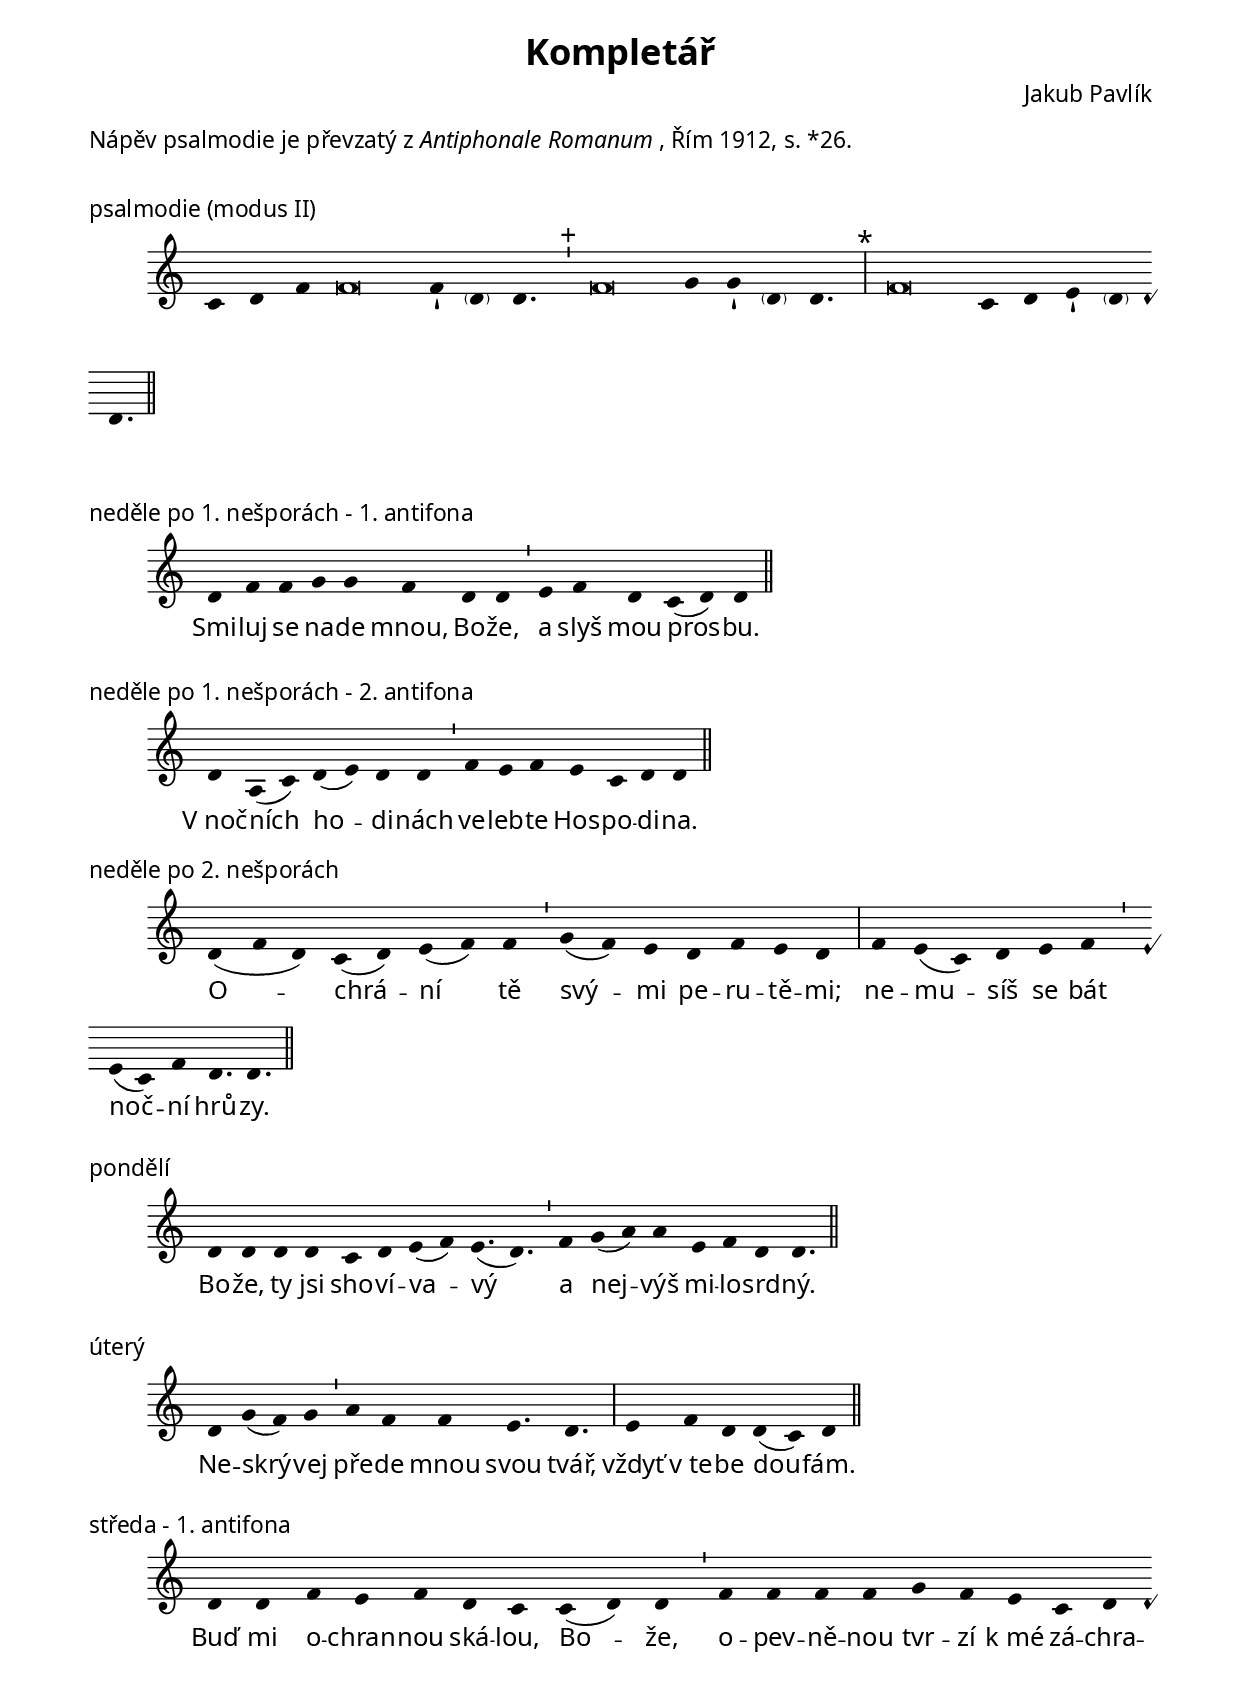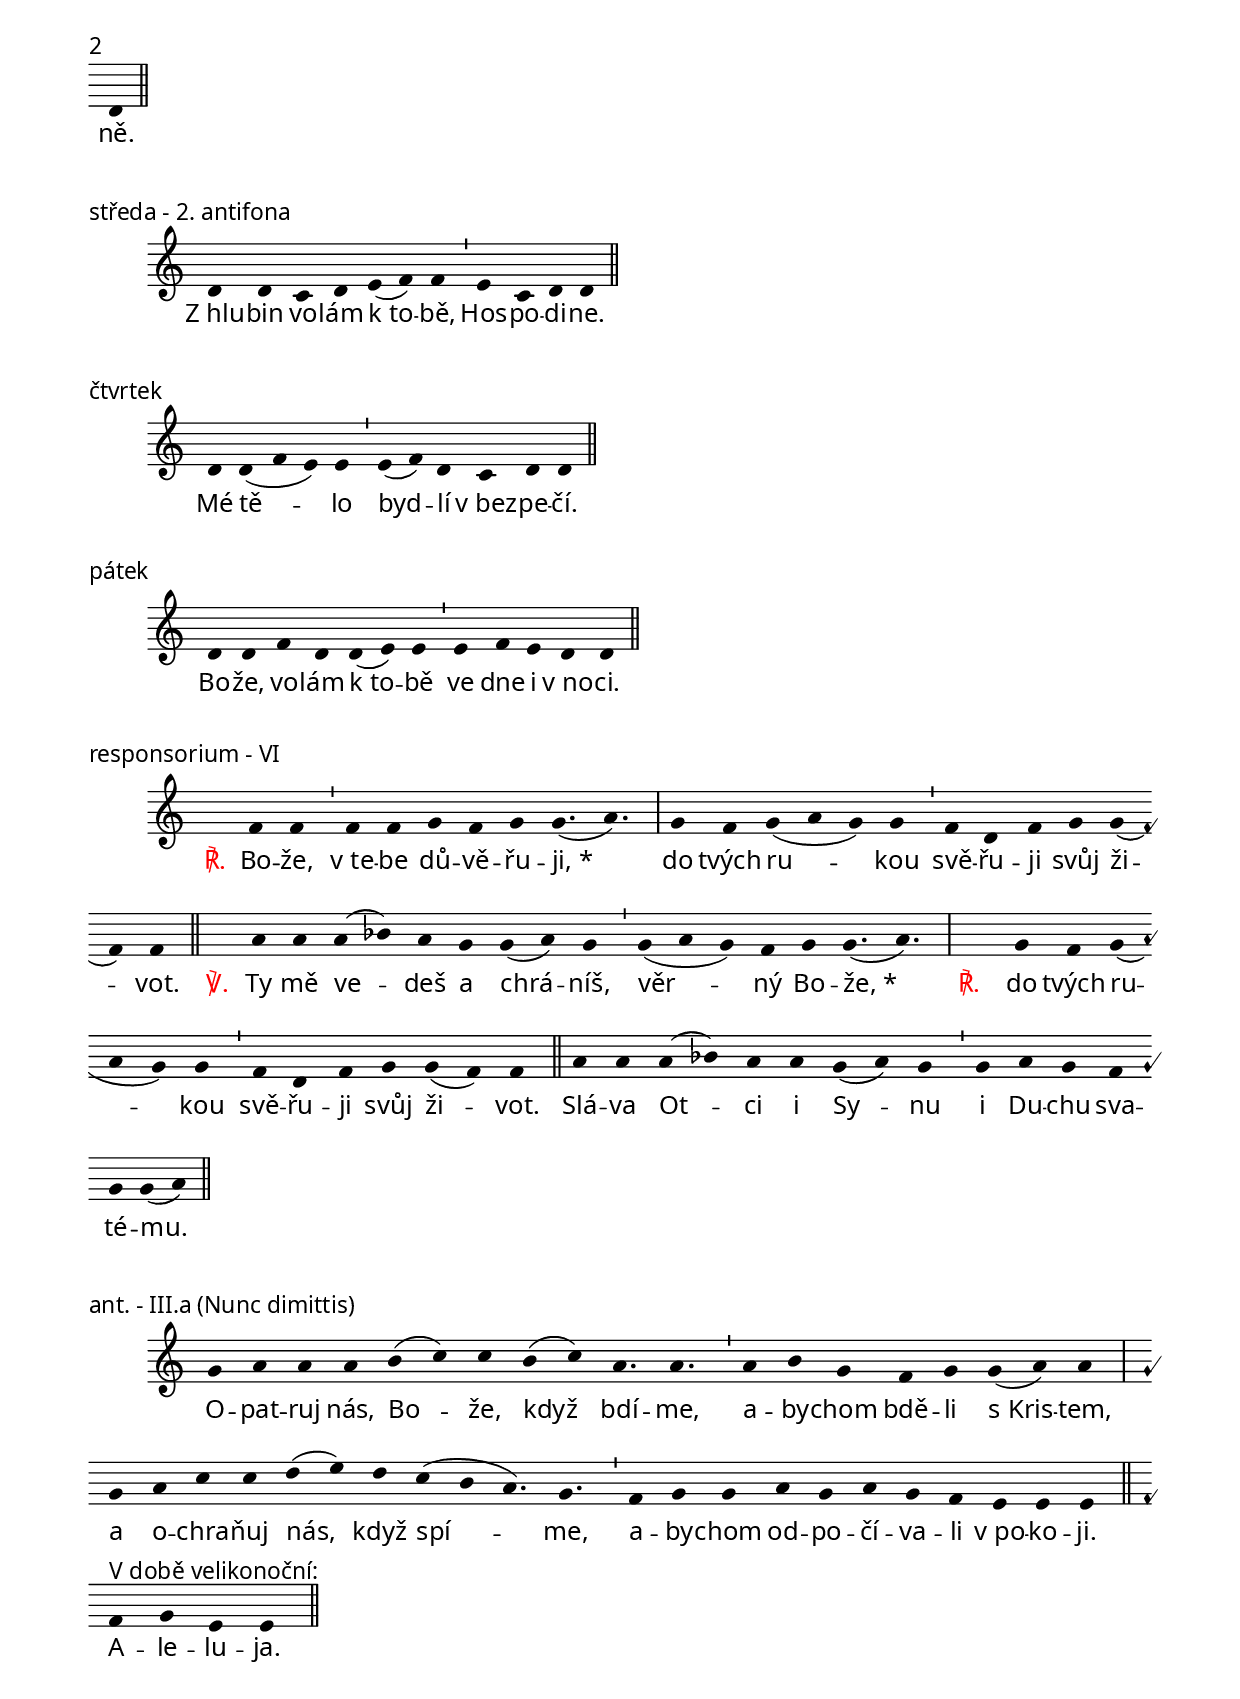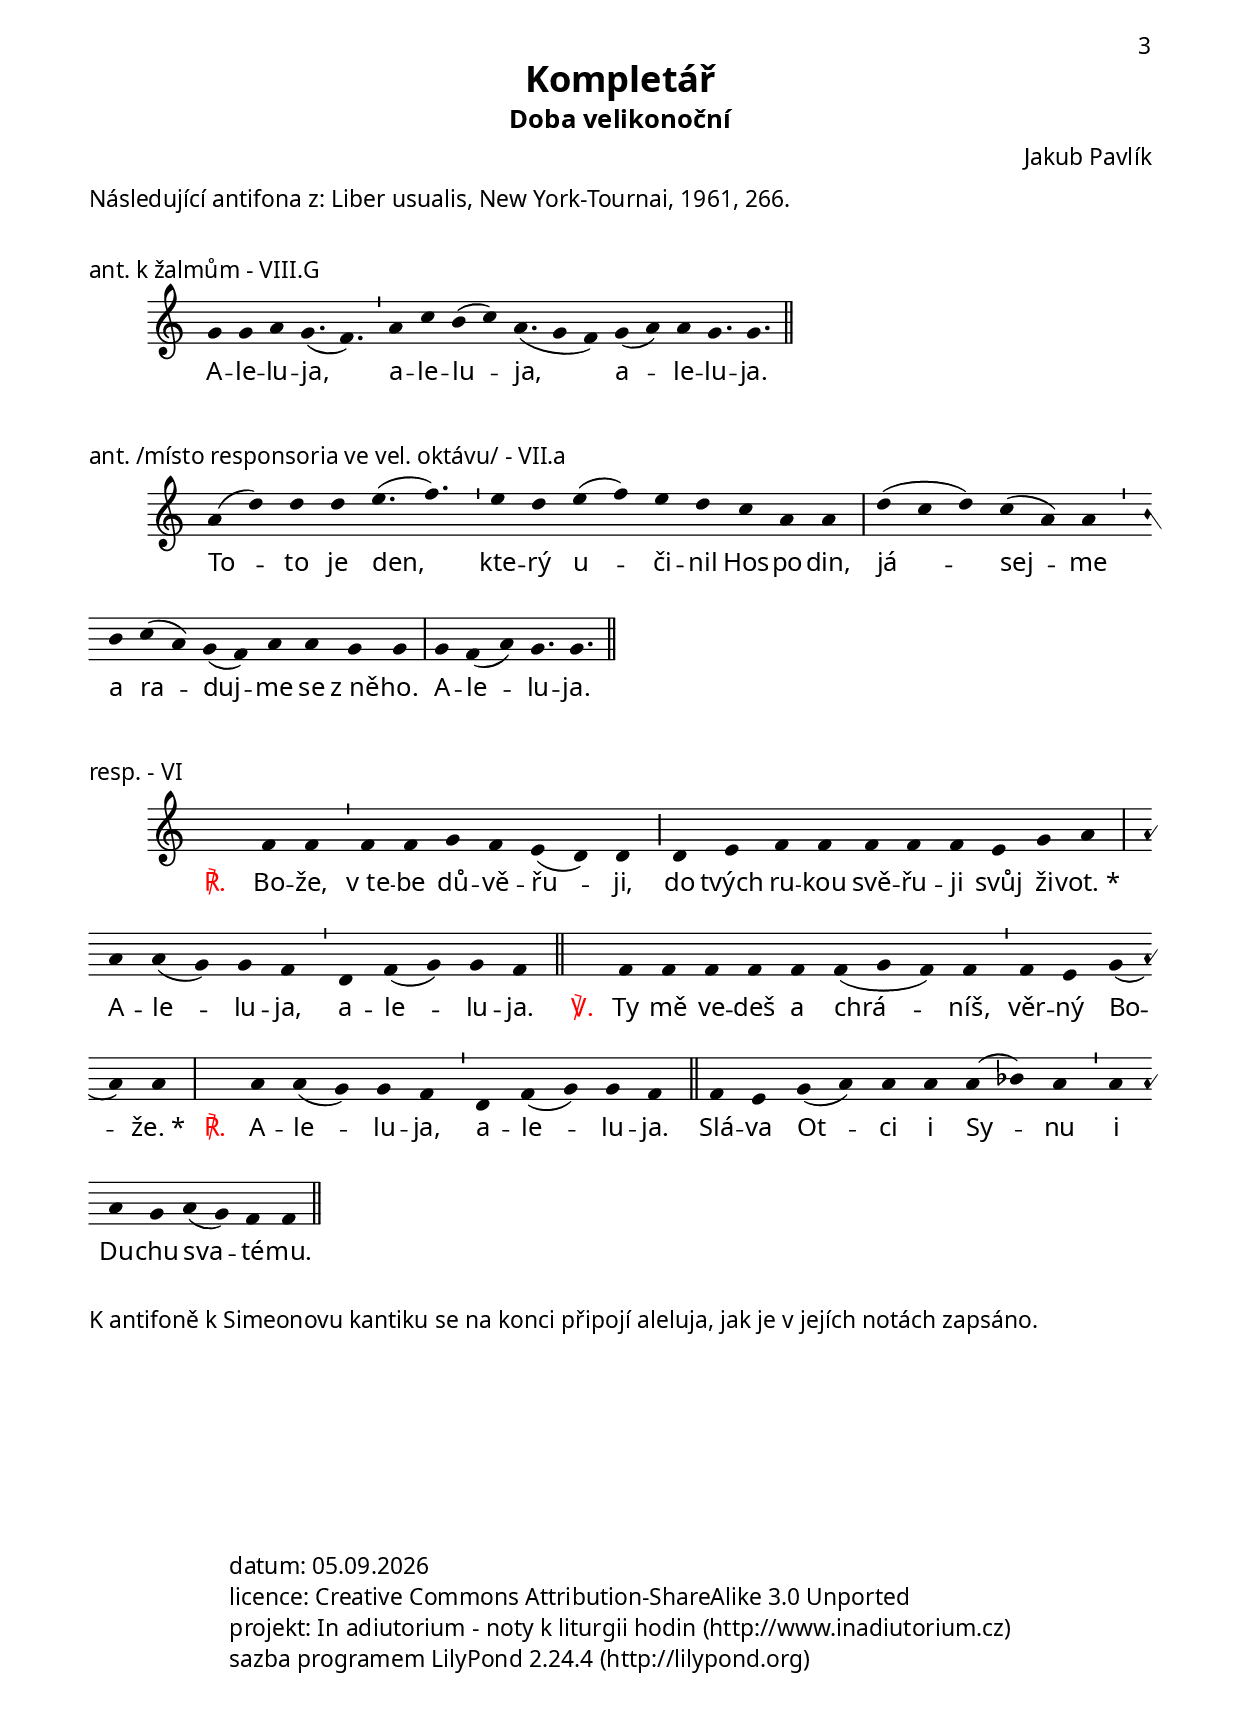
\version "2.12.3"

\header {
  title = "Kompletář"
  composer = "Jakub Pavlík"
}

\include "spolecne.ly"
\include "dilyresponsorii.ly"

\paper {
  ragged-bottom=##f
  ragged-last-bottom=##f
  
  % kvuli poznamce na zacatku, aby se k ni neprilepil titulek prvni antifony
  markup-markup-spacing #'minimum-distance = #5
}

\markup {
  \wordwrap {
    Nápěv psalmodie je převzatý z \italic{Antiphonale Romanum}, Řím 1912, s. *26.
  }
}

\score {
  \relative c' {
    \choralniRezim
    
    c d f f\breve f4-| \parenthesize d d4. \barMin \mark "+"
    f\breve g4 g-| \parenthesize d d4. \barMax \mark "*"
    f\breve c4 d e-| \parenthesize d d4. \barFinalis
  }
  \header {
    quid = "psalmodie"
    modus = "II"
    differentia = ""
    piece = "psalmodie (modus II)"
    id = "psalmodie"
  }
}

\score {
  \relative c' {
    \choralniRezim

    d4 f f g g f d d \barMin e f d c( d) d \barFinalis
  }
  \addlyrics {
    Smi -- luj se na -- de mnou, Bo -- že, a slyš mou pros -- bu.
  }
  \header {
    quid = "1. ant."
    modus = "II"
    differentia = "D"
    piece = "neděle po 1. nešporách - 1. antifona"
    id = "nei1"
  }
}

\score {
  \relative c' {
    \choralniRezim
    d4 a( c) d( e) d d \barMin
    f4 e f e c d d4 \barFinalis
  }
  \addlyrics {
    V_noč -- ních ho -- di -- nách ve -- leb -- te Hos -- po -- di -- na.
  }
  \header {
    quid = "2. ant."
    modus = "II"
    differentia = "D"
    piece = "neděle po 1. nešporách - 2. antifona"
    id = "nei2"
  }
}

\score {
  \relative c' {
    \choralniRezim
    d4( f d) c( d) e( f) f \barMin
    g( f) e d f e d \barMax
    f e( c) d e f \barMin
    e( c) f d4. d4. \barFinalis
  }
  \addlyrics {
    O -- chrá -- ní tě svý -- mi pe -- ru -- tě -- mi;
    ne -- mu -- síš se bát noč -- ní hrů -- zy.
  }
  \header {
    quid = "ant."
    modus = "II"
    differentia = "D"
    piece = "neděle po 2. nešporách"
    id = "neii"
  }
}

\score {
  \relative c' {
    \choralniRezim
    d4 d d d c d e( f) e4.( d) \barMin f4 g( a) a e f d d4. \barFinalis
  }
  \addlyrics {
    Bo -- že, ty jsi sho -- ví -- va -- vý a nej -- výš mi -- lo -- srd -- ný.
  }
  \header {
    quid = "ant."
    modus = "II"
    differentia = "D"
    piece = "pondělí"
    id = "po"
  }
}

\score {
  \relative c' {
    \choralniRezim
    d4 g( f) g \barMin a f f e4. d \barMax
    e4 f d d( c) d \barFinalis
  }
  \addlyrics {
    Ne -- skrý -- vej pře -- de mnou svou tvář,
    vždyť v_te -- be dou -- fám.
  }
  \header {
    quid = "ant."
    modus = "II"
    differentia = "D"
    piece = "úterý"
    id = "ut"
  }
}

\score {
  \relative c' {
    \choralniRezim
    d4 d f e f d c c( d) d \barMin
    f f f f g f e c d d \barFinalis
  }
  \addlyrics {
    Buď mi o -- chran -- nou ská -- lou, Bo -- že,
    o -- pev -- ně -- nou tvr -- zí k_mé zá -- chra -- ně.
  }
  \header {
    quid = "1. ant."
    modus = "II"
    differentia = "D"
    piece = "středa - 1. antifona"
    id = "st1"
  }
}

\score {
  \relative c' {
    \choralniRezim
    d4 d c d e( f) f \barMin
    e c d d \barFinalis
  }
  \addlyrics {
    Z_hlu -- bin vo -- lám k_to -- bě, Hos -- po -- di -- ne.
  }
  \header {
    quid = "2. ant."
    modus = "II"
    differentia = "D"
    piece = "středa - 2. antifona"
    id = "st2"
  }
}

\score {
  \relative c' {
    \choralniRezim
    d4 d( f e) e \barMin e( f) d c d d \barFinalis
  }
  \addlyrics {
    Mé tě -- lo byd -- lí v_bez -- pe -- čí.
  }
  \header {
    quid = "ant."
    modus = "II"
    differentia = "D"
    piece = "čtvrtek"
    id = "ct"
  }
}

\score {
  \relative c' {
    \choralniRezim
    d4 d f d d( e) e \barMin e f e d d \barFinalis
  }
  \addlyrics {
    Bo -- že, vo -- lám k_to -- bě ve dne i v_no -- ci.
  }
  \header {
    quid = "ant."
    modus = "II"
    differentia = "D"
    piece = "pátek"
    id = "pa"
  }
}

\score {
  \relative c' {
    \choralniRezim
    
    % R
    \neviditelna f
    f4 f \barMin f f g f g g4.( a) \barMax
    g4 f g( a g) g \barMin f d f g g( f) f \barFinalis
    % V
    \neviditelna a
    a4 a a( bes) a g g( a) g \barMin g( a g) f g g4.( a) \barMax
    % R
    \neviditelna g
    g4 f g( a g) g \barMin f d f g g( f) f \barFinalis
    % Slava
    \respVIdoxologie \barFinalis
  }
  \addlyrics {
    \Response Bo -- že, v_te -- be dů -- vě -- řu -- ji,_*
    do tvých ru -- kou svě -- řu -- ji svůj ži -- vot.
    \Verse Ty mě ve -- deš a chrá -- níš, věr -- ný Bo -- že,_*
    \Response do tvých ru -- kou svě -- řu -- ji svůj ži -- vot.
    \textRespDoxologie
  }
  \header {
    quid = "resp."
    modus = "VI"
    piece = "responsorium - VI"
    id = "resp"
  }
}

\score {
  \relative c'' {
    \choralniRezim
    g4 a a a b( c) c b( c) a4. a \barMin
    a4 b g f g g( a) a \barMax
    g a c c d( e) d c( b a4.) g \barMin
    f4 g g a g a g f e e e \barFinalis
    f^\markup{V době velikonoční:} g e e \barFinalis
  }
  \addlyrics {
    O -- pat -- ruj nás, Bo -- že, když bdí -- me,
    a -- by -- chom bdě -- li s_Kris -- tem,
    a o -- chra -- ňuj nás, když spí -- me,
    a -- by -- chom od -- po -- čí -- va -- li v_po -- ko -- ji.
    A -- le -- lu -- ja.
  }
  \header {
    quid = "ant."
    modus = "III"
    differentia = "a" 
    psalmus = "Nunc dimittis"
    piece = \markup {\sestavTitulek}
    id = "sim"
  }
}
  
\bookpart {
  \header {
    subtitle = "Doba velikonoční" 
  }
  
  % Tato cast obsahuje mene not a proto je lepsi, aby se, narozdil
  % od prvni casti, noty neroztahovaly na celou stranku, ale byly
  % nakupene nahore:
  \paper {
    ragged-bottom=##f
    ragged-last-bottom=##t
  }
  
  \markup {Následující antifona z: Liber usualis, New York-Tournai, 1961, 266.}
  
  \score {
    \relative c'' {
      \choralniRezim
      g4 g a g4.( f) \barMin
      a4 c b( c) a4.( g4 f)
      g( a) a g4. g \barFinalis
    }
    \addlyrics {
      A -- le -- lu -- ja,
      a -- le -- lu -- ja,
      a -- le -- lu -- ja.
    }
    \header {
      quid = "ant. k žalmům"
      modus = "VIII"
      differentia = "G" 
      psalmus = ""
      id = "pasch"
      piece = \markup {\sestavTitulekBezZalmu}
      fons = "Liber usualis, New York-Tournai, 1961, 266."
    }
  }
  
  \score {
    \relative c'' {
      \choralniRezim
      a4( d) d d e4.( f) \barMin
      e4 d e( f) e d c a a \barMax
      d( c d ) c( a) a \barMin
      b c( a) g( f) a a g g \barMax
      g f( a) g4. g \barFinalis
    }
    \addlyrics {
      To -- to je den,
      kte -- rý u -- či -- nil Hos -- po -- din,
      já -- sej -- me 
      a ra -- duj -- me se z_ně -- ho.
      A -- le -- lu -- ja.
    }
    \header {
      quid = "ant. /místo responsoria ve vel. oktávu/"
      modus = "VII"
      differentia = "a" 
      psalmus = ""
      id = "paschoctant"
      piece = \markup {\sestavTitulekBezZalmu}
    }
  }
  
  \score {
    \relative c' {
      \choralniRezim
      
      % R
      \neviditelna f
      f4 f \barMin f f g f e( d) d \barMaior
      d e f f f f f e g a \barMax
      \respVIalelujaResponsum \barFinalis
      % V
      \neviditelna f
      f4 f f f f f( g f) f \barMin f e g( a) a \barMax
      % R
      \neviditelna a
      \respVIalelujaResponsum \barFinalis
      % Slava
      \respVIalelujaDoxologie \barFinalis
    }
    \addlyrics {
      \Response Bo -- že, v_te -- be dů -- vě -- řu -- ji,
      do tvých ru -- kou svě -- řu -- ji svůj ži -- vot._* \textRespAleluja
      \Verse Ty mě ve -- deš a chrá -- níš, věr -- ný Bo -- že._*
      \Response \textRespAleluja
      \textRespDoxologie
    }
    \header {
      quid = "resp."
      modus = "VI"
      id = "paschresp"
      piece = \markup {\sestavTitulekResp}
    }
  }

  \markup\justify {K antifoně k Simeonovu kantiku se na konci připojí aleluja,
  jak je v jejích notách zapsáno.}
}